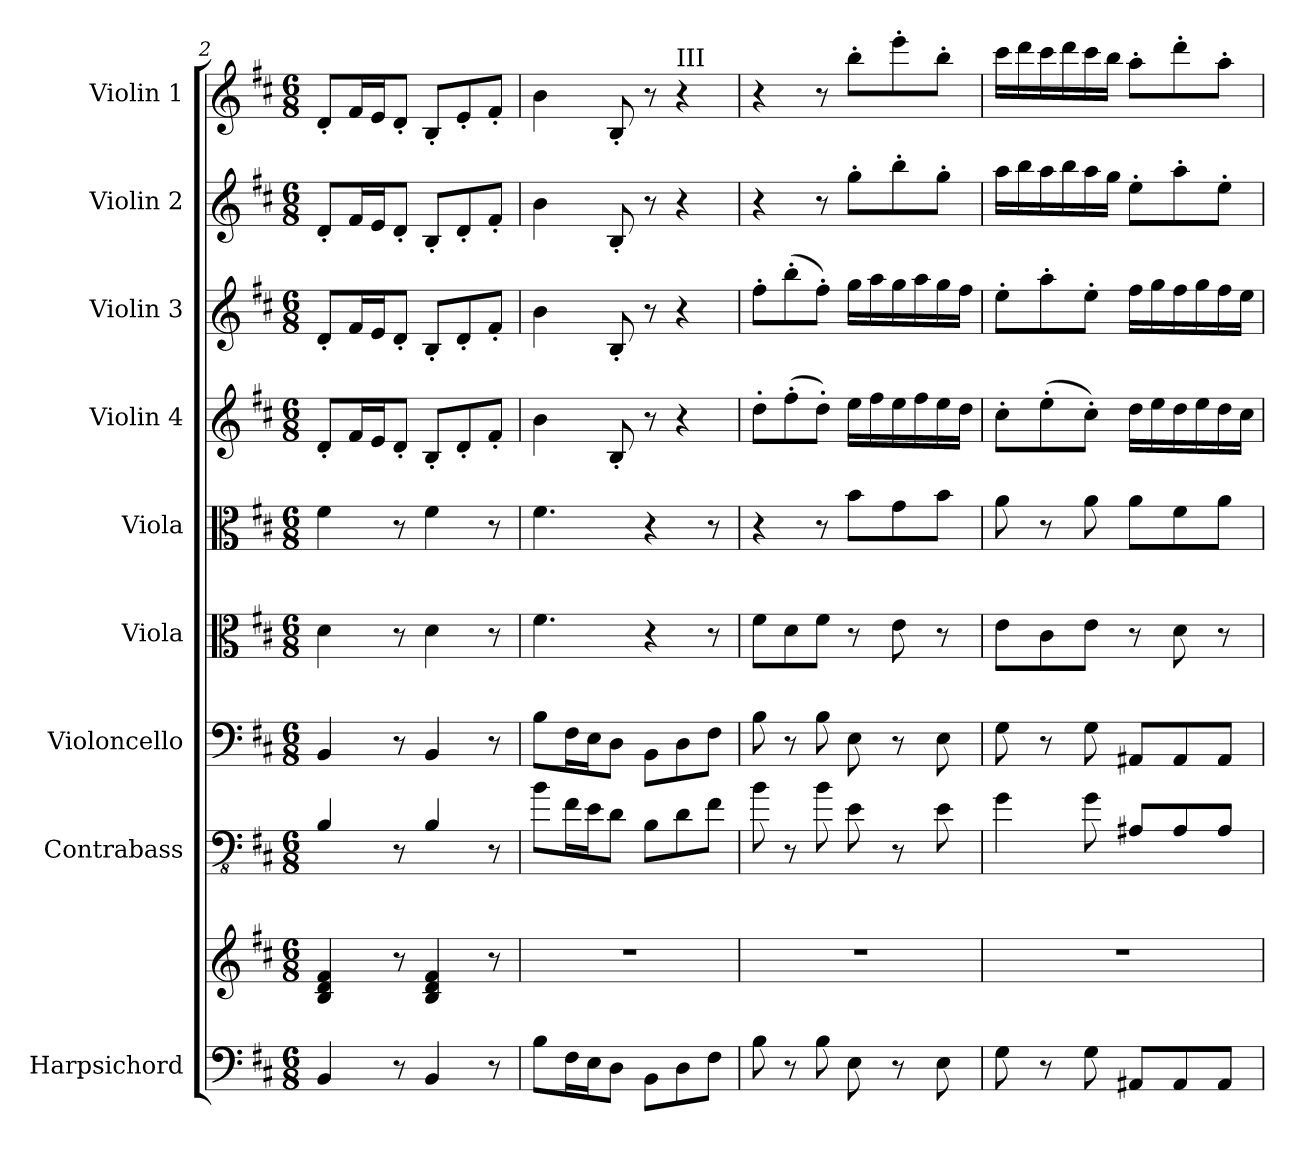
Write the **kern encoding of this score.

**kern	**kern	**kern	**kern	**kern	**kern	**kern	**kern	**kern	**kern
*part9	*part9	*part8	*part7	*part6	*part5	*part4	*part3	*part2	*part1
*staff10	*staff9	*staff8	*staff7	*staff6	*staff5	*staff4	*staff3	*staff2	*staff1
*I"Harpsichord	*	*I"Contrabass	*I"Violoncello	*I"Viola	*I"Viola	*I"Violin 4	*I"Violin 3	*I"Violin 2	*I"Violin 1
*I'Hch.	*	*I'Cb.	*I'Vc.	*I'Vla.	*I'Vla.	*I'Vln. 4	*I'Vln. 3	*I'Vln. 2	*I'Vln. 1
*clefF4	*clefG2	*clefFv4	*clefF4	*clefC3	*clefC3	*clefG2	*clefG2	*clefG2	*clefG2
*	*	*ITrd7c12	*	*	*	*	*	*	*
*k[f#c#]	*k[f#c#]	*k[f#c#]	*k[f#c#]	*k[f#c#]	*k[f#c#]	*k[f#c#]	*k[f#c#]	*k[f#c#]	*k[f#c#]
*M6/8	*M6/8	*M6/8	*M6/8	*M6/8	*M6/8	*M6/8	*M6/8	*M6/8	*M6/8
=2	=2	=2	=2	=2	=2	=2	=2	=2	=2
4BB/	4B/ 4d/ 4f#/	4BBB/	4BB/	4d\	4f#\	8d'/L	8d'/L	8d'/L	8d'/L
.	.	.	.	.	.	16f#/L	16f#/L	16f#/L	16f#/L
.	.	.	.	.	.	16e/J	16e/J	16e/J	16e/J
8r	8r	8r	8r	8r	8r	8d'/J	8d'/J	8d'/J	8d'/J
4BB/	4B/ 4d/ 4f#/	4BBB/	4BB/	4d\	4f#\	8B'/L	8B'/L	8B'/L	8B'/L
.	.	.	.	.	.	8d'/	8d'/	8d'/	8e'/
8r	8r	8r	8r	8r	8r	8f#'/J	8f#'/J	8f#'/J	8f#'/J
=3	=3	=3	=3	=3	=3	=3	=3	=3	=3
8B\L	2.r	8BB\L	8B\L	4.f#\	4.f#\	4b\	4b\	4b\	4b\
16F#\L	.	16FF#\L	16F#\L	.	.	.	.	.	.
16E\J	.	16EE\J	16E\J	.	.	.	.	.	.
8D\J	.	8DD\J	8D\J	.	.	8B'/	8B'/	8B'/	8B'/
8BB\L	.	8BBB\L	8BB\L	4r	4r	8r	8r	8r	8r
!	!	!	!	!	!	!	!	!	!LO:TX:t=III
8D\	.	8DD\	8D\	.	.	4r	4r	4r	4r
8F#\J	.	8FF#\J	8F#\J	8r	8r	.	.	.	.
=4	=4	=4	=4	=4	=4	=4	=4	=4	=4
8B\	2.r	8BB\	8B\	8f#\L	4r	8dd'\L	8ff#'\L	4r	4r
8r	.	8r	8r	8d\	.	(>8ff#'\	(>8bb'\	.	.
8B\	.	8BB\	8B\	8f#\J	8r	8dd'\J)	8ff#'\J)	8r	8r
8E\	.	8EE\	8E\	8r	8b\L	16ee\LL	16gg\LL	8gg'\L	8bb'\L
.	.	.	.	.	.	16ff#\	16aa\	.	.
8r	.	8r	8r	8e\	8g\	16ee\	16gg\	8bb'\	8eee'\
.	.	.	.	.	.	16ff#\	16aa\	.	.
8E\	.	8EE\	8E\	8r	8b\J	16ee\	16gg\	8gg'\J	8bb'\J
.	.	.	.	.	.	16dd\JJ	16ff#\JJ	.	.
!!LO:PB:g=z
=5	=5	=5	=5	=5	=5	=5	=5	=5	=5
8G\	2.r	4GG\	8G\	8e\L	8a\	8cc#'\L	8ee'\L	16aa\LL	16ccc#\LL
.	.	.	.	.	.	.	.	16bb\	16ddd\
8r	.	.	8r	8c#\	8r	(>8ee'\	8aa'\	16aa\	16ccc#\
.	.	.	.	.	.	.	.	16bb\	16ddd\
8G\	.	8GG\	8G\	8e\J	8a\	8cc#'\J)	8ee'\J	16aa\	16ccc#\
.	.	.	.	.	.	.	.	16gg\JJ	16bb\JJ
8AA#X/L	.	8AAA#X/L	8AA#X/L	8r	8a\L	16dd\LL	16ff#\LL	8ee'\L	8aa'\L
.	.	.	.	.	.	16ee\	16gg\	.	.
8AA#/	.	8AAA#/	8AA#/	8d\	8f#\	16dd\	16ff#\	8aa'\	8ddd'\
.	.	.	.	.	.	16ee\	16gg\	.	.
8AA#/J	.	8AAA#/J	8AA#/J	8r	8a\J	16dd\	16ff#\	8ee'\J	8aa'\J
.	.	.	.	.	.	16cc#\JJ	16ee\JJ	.	.
=	=	=	=	=	=	=	=	=	=
*-	*-	*-	*-	*-	*-	*-	*-	*-	*-
